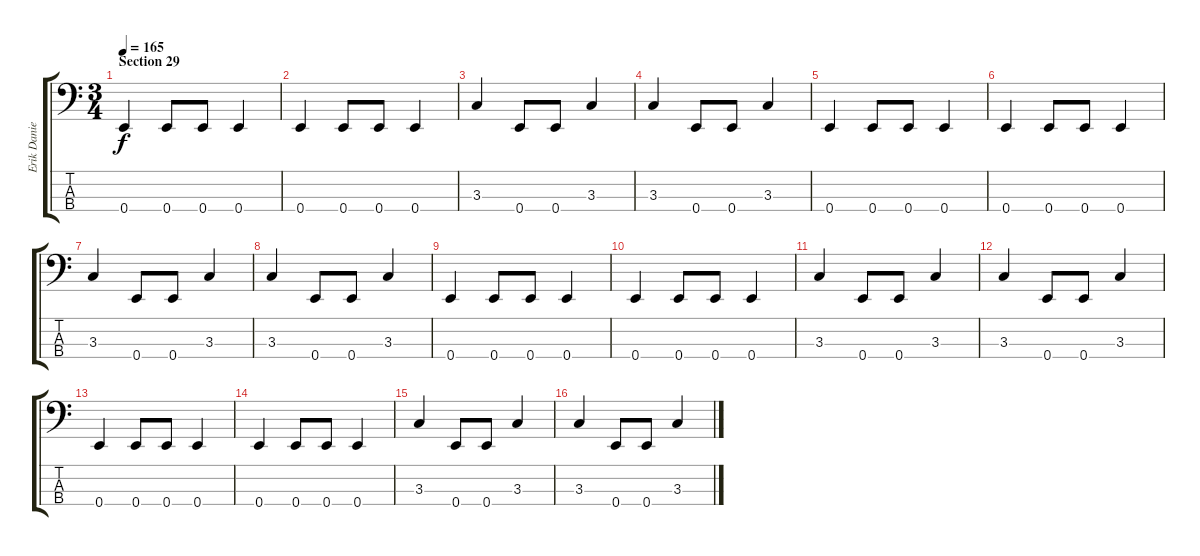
\track ("Erik Danielsson" "Erik Danie") {instrument electricbasspick}
\staff {score tabs}
\tuning (G2 D2 A1 E1) {hide}
\ts (3 4)
\section ("" "Section 29")
\tempo 165
\clef f4
\ks c
0.4.4{dy f} 0.4.8 0.4.8 0.4.4 |
0.4.4 0.4.8 0.4.8 0.4.4 |
3.3.4 0.4.8 0.4.8 3.3.4 |
3.3.4 0.4.8 0.4.8 3.3.4 |
0.4.4 0.4.8 0.4.8 0.4.4 |
0.4.4 0.4.8 0.4.8 0.4.4 |
3.3.4 0.4.8 0.4.8 3.3.4 |
3.3.4 0.4.8 0.4.8 3.3.4 |
0.4.4 0.4.8 0.4.8 0.4.4 |
0.4.4 0.4.8 0.4.8 0.4.4 |
3.3.4 0.4.8 0.4.8 3.3.4 |
3.3.4 0.4.8 0.4.8 3.3.4 |
0.4.4 0.4.8 0.4.8 0.4.4 |
0.4.4 0.4.8 0.4.8 0.4.4 |
3.3.4 0.4.8 0.4.8 3.3.4 |
3.3.4 0.4.8 0.4.8 3.3.4
